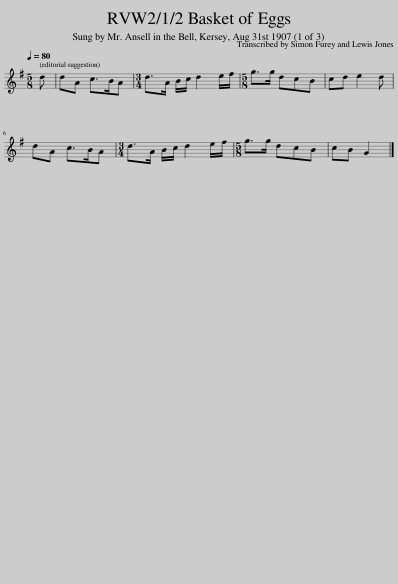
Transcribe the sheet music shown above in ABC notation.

X:1
L:1/8
Q:1/4=80
M:5/8
I:linebreak $
K:G
V:1 treble
V:1
 d | dA c>BA |[M:3/4] d>A B/c/ d2 e/f/ |[M:5/8] g>g dcB | cd e2 d |$ %5
 dA c>BA |[M:3/4] d>A B/c/ d2 e/f/ |[M:5/8] g>g dcB | cB G2 |] %9
